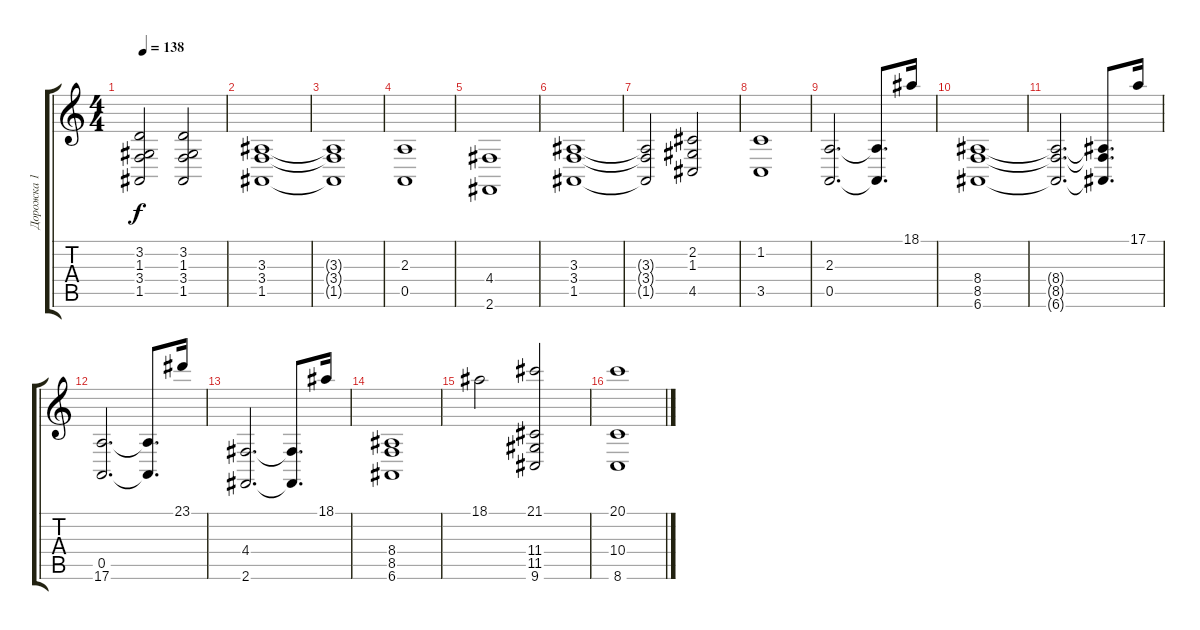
\track ("Дорожка 1" "Дорожка 1") {instrument stringensemble1}
\staff {score tabs}
\tuning (E4 B3 G3 D3 A2 E2) {hide}
\ts (4 4)
\tempo 138
\clef g2
\ks c
(3.2 1.3 3.4 1.5).2{dy f} (3.2 1.3 3.4 1.5).2 |
(3.3 3.4 1.5).1 |
(3.3{t} 3.4{t} 1.5{t}).1 |
(2.3 0.5).1 |
(4.4 2.6).1 |
(3.3 3.4 1.5).1 |
(3.3{t} 3.4{t} 1.5{t}).2 (2.2 1.3 4.5).2 |
(1.2 3.5).1 |
(2.3 0.5).2{d} (2.3{t} 0.5{t}).8{d} 18.1.16 |
(8.4 8.5 6.6).1 |
(8.4{t} 8.5{t} 6.6{t}).2{d} (8.4{t} 8.5{t} 6.6{t}).8{d} 17.1.16 |
(0.5 17.6).2{d} (0.5{t} 17.6{t}).8{d} 23.1.16 |
(4.4 2.6).2{d} (4.4{t} 2.6{t}).8{d} 18.1.16 |
(8.4 8.5 6.6).1 |
18.1.2 (21.1 11.4 11.5 9.6).2 |
(20.1 10.4 8.6).1
